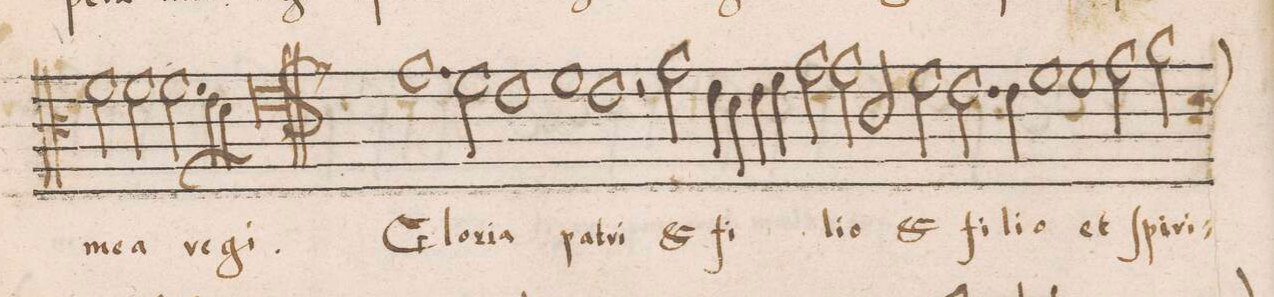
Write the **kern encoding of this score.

**kern	**text
*I"CANTVS	*
*clefC4	*
*k[]	*
*met(C|)	*
*M2/1	*
2f\	me-
2f\	-a
2.f\	re-
8e\L	-gi.
8d\J	.
=55-	=55-
0e	.
=56-	=56-
1.g	Glo-
2f\	-ri-
=57-	=57-
1e	-a
1f	pa-
=58-	=58-
1e	-tri
2rf	.
2g\	(et)
=59-	=59-
4e\	fi-
4d\	.
4e\	.
4f\	.
2g\	-li-
2g\	-o
=60-	=60-
2c/	.
2f\	(et)
2.e\	fi-
4e\	-li-
=61-	=61-
1f	-o
1f	et
=62-	=62-
2g\	ſpi-
*custos:d	*
2a\	-ri-
*-	*-
